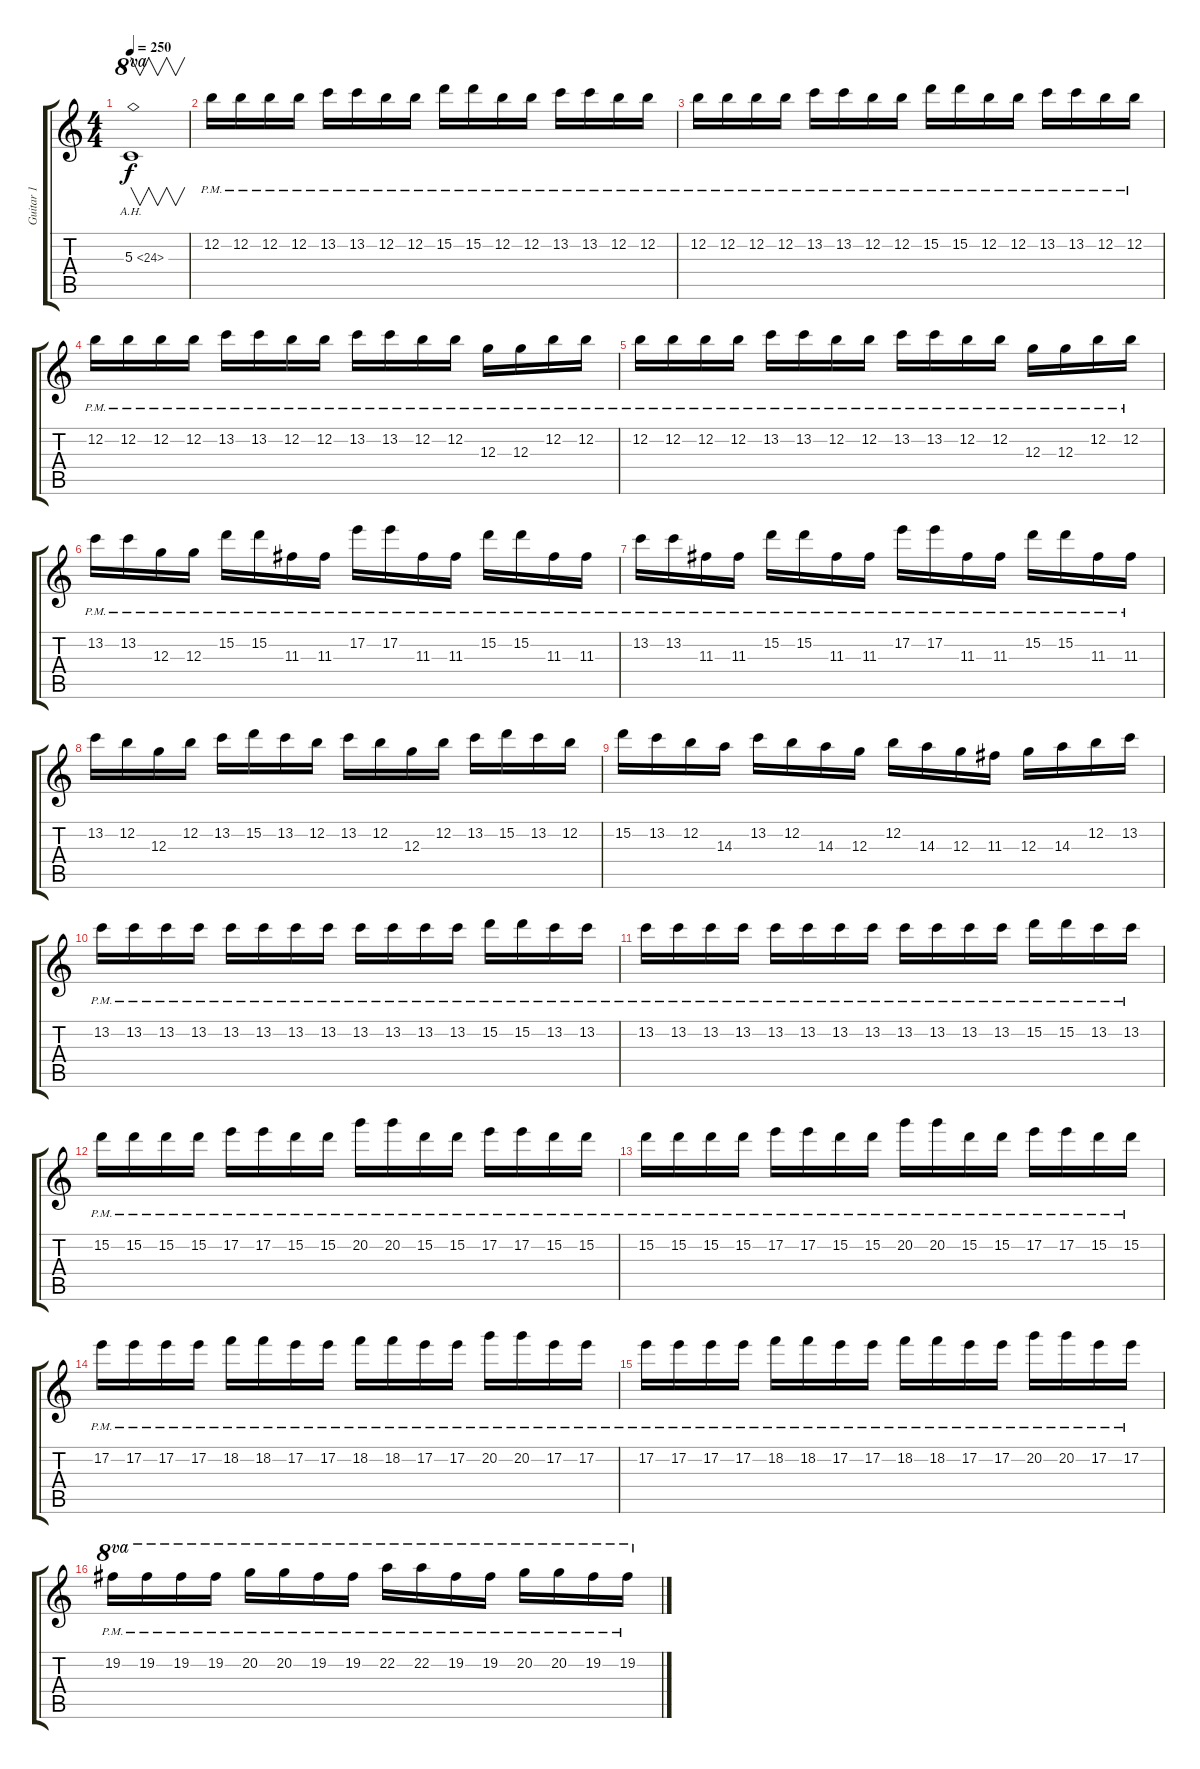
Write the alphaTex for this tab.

\track ("Guitar 1" "Guitar 1") {instrument overdrivenguitar}
\staff {score tabs}
\tuning (E4 B3 G3 D3 A2 E2) {hide}
\ts (4 4)
\tempo 250
\clef g2
\ks c
5.3{ah 19}.1{v ot 8va dy f} |
12.2{pm}.16 12.2{pm}.16 12.2{pm}.16 12.2{pm}.16 13.2{pm}.16 13.2{pm}.16 12.2{pm}.16 12.2{pm}.16 15.2{pm}.16 15.2{pm}.16 12.2{pm}.16 12.2{pm}.16 13.2{pm}.16 13.2{pm}.16 12.2{pm}.16 12.2{pm}.16 |
12.2{pm}.16 12.2{pm}.16 12.2{pm}.16 12.2{pm}.16 13.2{pm}.16 13.2{pm}.16 12.2{pm}.16 12.2{pm}.16 15.2{pm}.16 15.2{pm}.16 12.2{pm}.16 12.2{pm}.16 13.2{pm}.16 13.2{pm}.16 12.2{pm}.16 12.2{pm}.16 |
12.2{pm}.16 12.2{pm}.16 12.2{pm}.16 12.2{pm}.16 13.2{pm}.16 13.2{pm}.16 12.2{pm}.16 12.2{pm}.16 13.2{pm}.16 13.2{pm}.16 12.2{pm}.16 12.2{pm}.16 12.3{pm}.16 12.3{pm}.16 12.2{pm}.16 12.2{pm}.16 |
12.2{pm}.16 12.2{pm}.16 12.2{pm}.16 12.2{pm}.16 13.2{pm}.16 13.2{pm}.16 12.2{pm}.16 12.2{pm}.16 13.2{pm}.16 13.2{pm}.16 12.2{pm}.16 12.2{pm}.16 12.3{pm}.16 12.3{pm}.16 12.2{pm}.16 12.2{pm}.16 |
13.2{pm}.16 13.2{pm}.16 12.3{pm}.16 12.3{pm}.16 15.2{pm}.16 15.2{pm}.16 11.3{pm}.16 11.3{pm}.16 17.2{pm}.16 17.2{pm}.16 11.3{pm}.16 11.3{pm}.16 15.2{pm}.16 15.2{pm}.16 11.3{pm}.16 11.3{pm}.16 |
13.2{pm}.16 13.2{pm}.16 11.3{pm}.16 11.3{pm}.16 15.2{pm}.16 15.2{pm}.16 11.3{pm}.16 11.3{pm}.16 17.2{pm}.16 17.2{pm}.16 11.3{pm}.16 11.3{pm}.16 15.2{pm}.16 15.2{pm}.16 11.3{pm}.16 11.3{pm}.16 |
13.2.16 12.2.16 12.3.16 12.2.16 13.2.16 15.2.16 13.2.16 12.2.16 13.2.16 12.2.16 12.3.16 12.2.16 13.2.16 15.2.16 13.2.16 12.2.16 |
15.2.16 13.2.16 12.2.16 14.3.16 13.2.16 12.2.16 14.3.16 12.3.16 12.2.16 14.3.16 12.3.16 11.3.16 12.3.16 14.3.16 12.2.16 13.2.16 |
13.2{pm}.16 13.2{pm}.16 13.2{pm}.16 13.2{pm}.16 13.2{pm}.16 13.2{pm}.16 13.2{pm}.16 13.2{pm}.16 13.2{pm}.16 13.2{pm}.16 13.2{pm}.16 13.2{pm}.16 15.2{pm}.16 15.2{pm}.16 13.2{pm}.16 13.2{pm}.16 |
13.2{pm}.16 13.2{pm}.16 13.2{pm}.16 13.2{pm}.16 13.2{pm}.16 13.2{pm}.16 13.2{pm}.16 13.2{pm}.16 13.2{pm}.16 13.2{pm}.16 13.2{pm}.16 13.2{pm}.16 15.2{pm}.16 15.2{pm}.16 13.2{pm}.16 13.2{pm}.16 |
15.2{pm}.16 15.2{pm}.16 15.2{pm}.16 15.2{pm}.16 17.2{pm}.16 17.2{pm}.16 15.2{pm}.16 15.2{pm}.16 20.2{pm}.16 20.2{pm}.16 15.2{pm}.16 15.2{pm}.16 17.2{pm}.16 17.2{pm}.16 15.2{pm}.16 15.2{pm}.16 |
15.2{pm}.16 15.2{pm}.16 15.2{pm}.16 15.2{pm}.16 17.2{pm}.16 17.2{pm}.16 15.2{pm}.16 15.2{pm}.16 20.2{pm}.16 20.2{pm}.16 15.2{pm}.16 15.2{pm}.16 17.2{pm}.16 17.2{pm}.16 15.2{pm}.16 15.2{pm}.16 |
17.2{pm}.16 17.2{pm}.16 17.2{pm}.16 17.2{pm}.16 18.2{pm}.16 18.2{pm}.16 17.2{pm}.16 17.2{pm}.16 18.2{pm}.16 18.2{pm}.16 17.2{pm}.16 17.2{pm}.16 20.2{pm}.16 20.2{pm}.16 17.2{pm}.16 17.2{pm}.16 |
17.2{pm}.16 17.2{pm}.16 17.2{pm}.16 17.2{pm}.16 18.2{pm}.16 18.2{pm}.16 17.2{pm}.16 17.2{pm}.16 18.2{pm}.16 18.2{pm}.16 17.2{pm}.16 17.2{pm}.16 20.2{pm}.16 20.2{pm}.16 17.2{pm}.16 17.2{pm}.16 |
19.2{pm}.16{ot 8va} 19.2{pm}.16{ot 8va} 19.2{pm}.16{ot 8va} 19.2{pm}.16{ot 8va} 20.2{pm}.16{ot 8va} 20.2{pm}.16{ot 8va} 19.2{pm}.16{ot 8va} 19.2{pm}.16{ot 8va} 22.2{pm}.16{ot 8va} 22.2{pm}.16{ot 8va} 19.2{pm}.16{ot 8va} 19.2{pm}.16{ot 8va} 20.2{pm}.16{ot 8va} 20.2{pm}.16{ot 8va} 19.2{pm}.16{ot 8va} 19.2{pm}.16{ot 8va}
